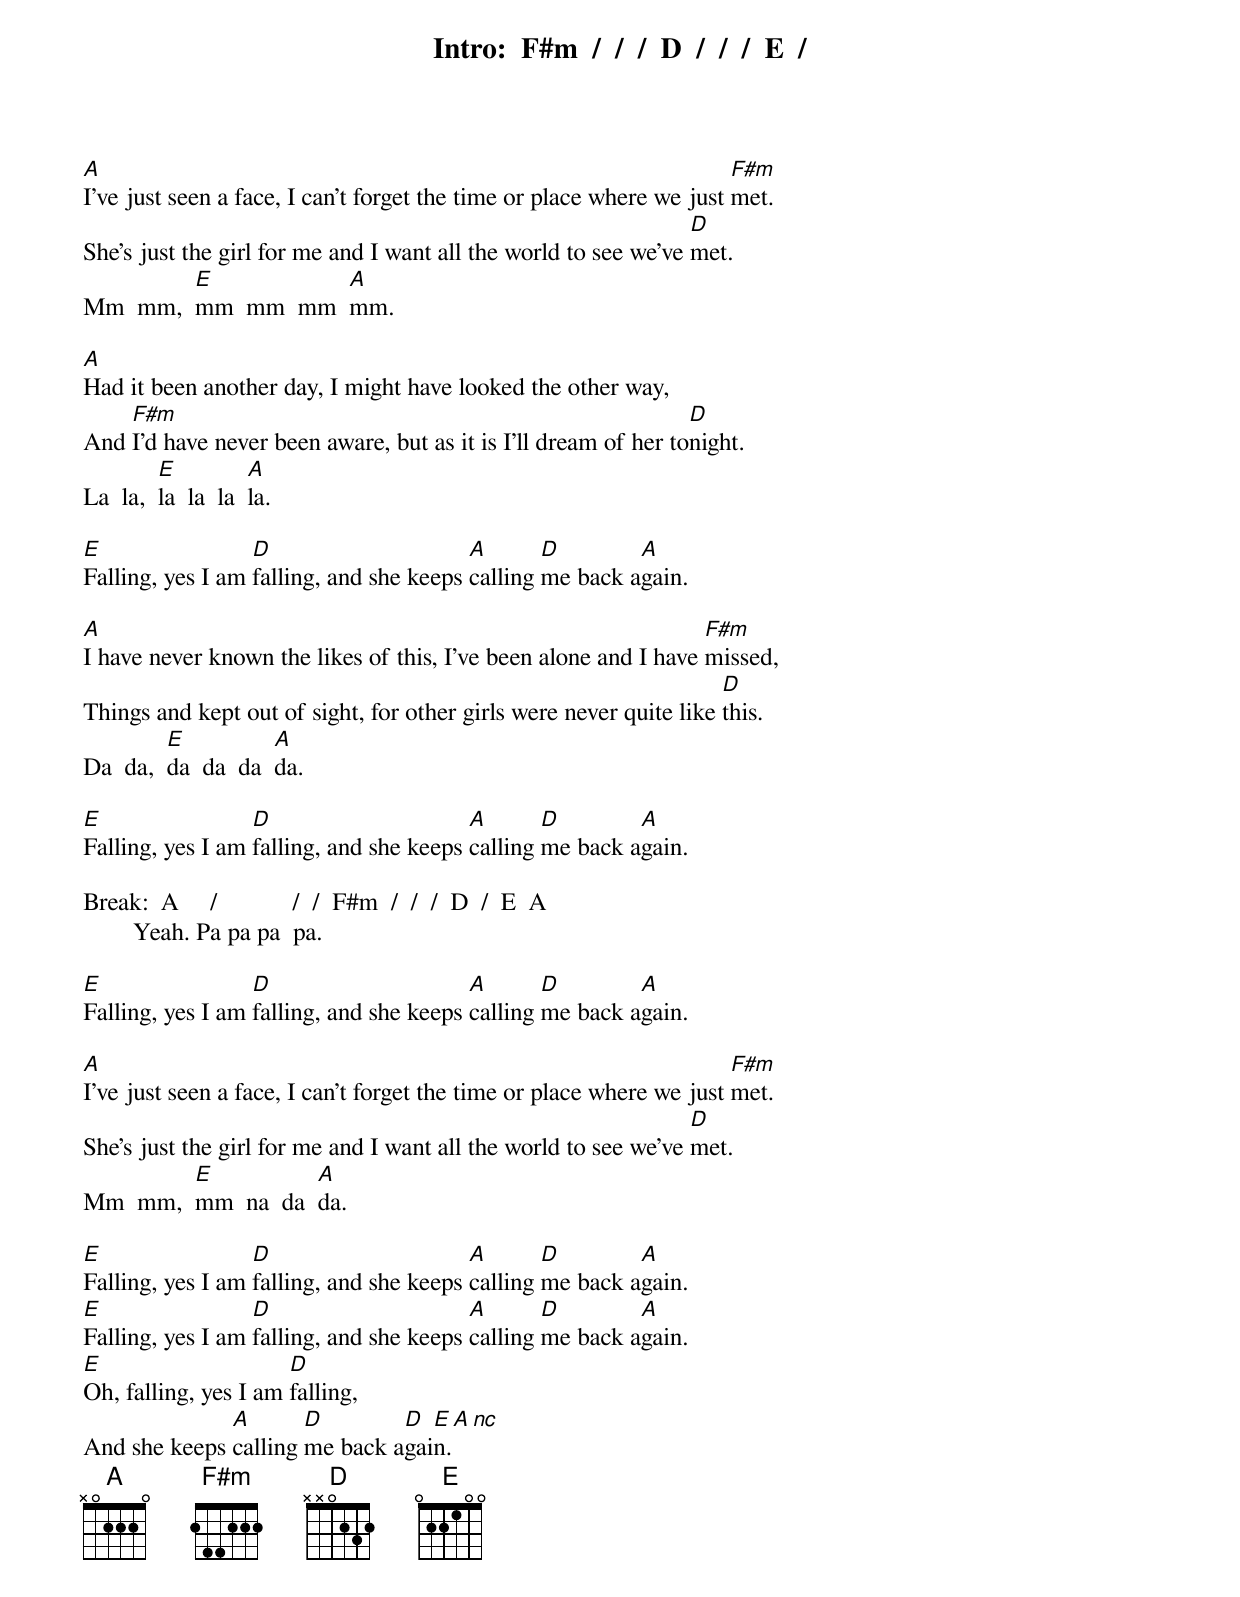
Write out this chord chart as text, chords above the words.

Intro:  F#m  /  /  /  D  /  /  /  E  /

A                                                                     F#m
I've just seen a face, I can't forget the time or place where we just met.
                                                                 D
She's just the girl for me and I want all the world to see we've met.
         E           A
Mm  mm,  mm  mm  mm  mm.

A
Had it been another day, I might have looked the other way,
    F#m                                                         D
And I'd have never been aware, but as it is I'll dream of her tonight.
         E           A
La  la,  la  la  la  la.

E                 D                      A       D        A
Falling, yes I am falling, and she keeps calling me back again.

A                                                                F#m
I have never known the likes of this, I've been alone and I have missed,
                                                                    D
Things and kept out of sight, for other girls were never quite like this.
         E           A
Da  da,  da  da  da  da.

E                 D                      A       D        A
Falling, yes I am falling, and she keeps calling me back again.

Break:  A     /            /  /  F#m  /  /  /  D  /  E  A
        Yeah. Pa pa pa  pa.

E                 D                      A       D        A
Falling, yes I am falling, and she keeps calling me back again.

A                                                                     F#m
I've just seen a face, I can't forget the time or place where we just met.
                                                                 D
She's just the girl for me and I want all the world to see we've met.
         E           A
Mm  mm,  mm  na  da  da.

E                 D                      A       D        A
Falling, yes I am falling, and she keeps calling me back again.
E                 D                      A       D        A
Falling, yes I am falling, and she keeps calling me back again.
E                     D
Oh, falling, yes I am falling,
              A       D        D  E  A nc
And she keeps calling me back again.
